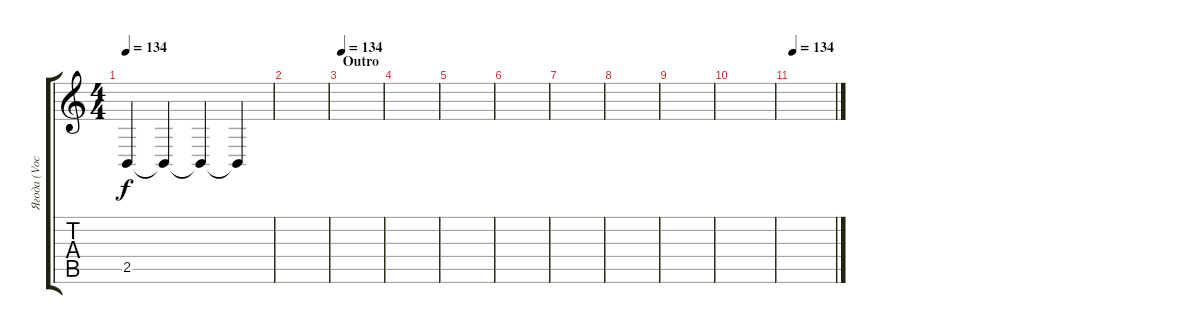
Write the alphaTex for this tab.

\track ("Ягода (Vocal)" "Ягода (Voc") {instrument lead6voice}
\staff {score tabs}
\tuning (E4 B3 G3 D3 A2 E2) {hide}
\ts (4 4)
\tempo 134
\clef g2
\ks c
2.5.4{dy f} 2.5{t}.4 2.5{t}.4 2.5{t}.4 |
|
\section ("" "Outro")
\tempo 134
|
|
|
|
|
|
|
|
\tempo 134
